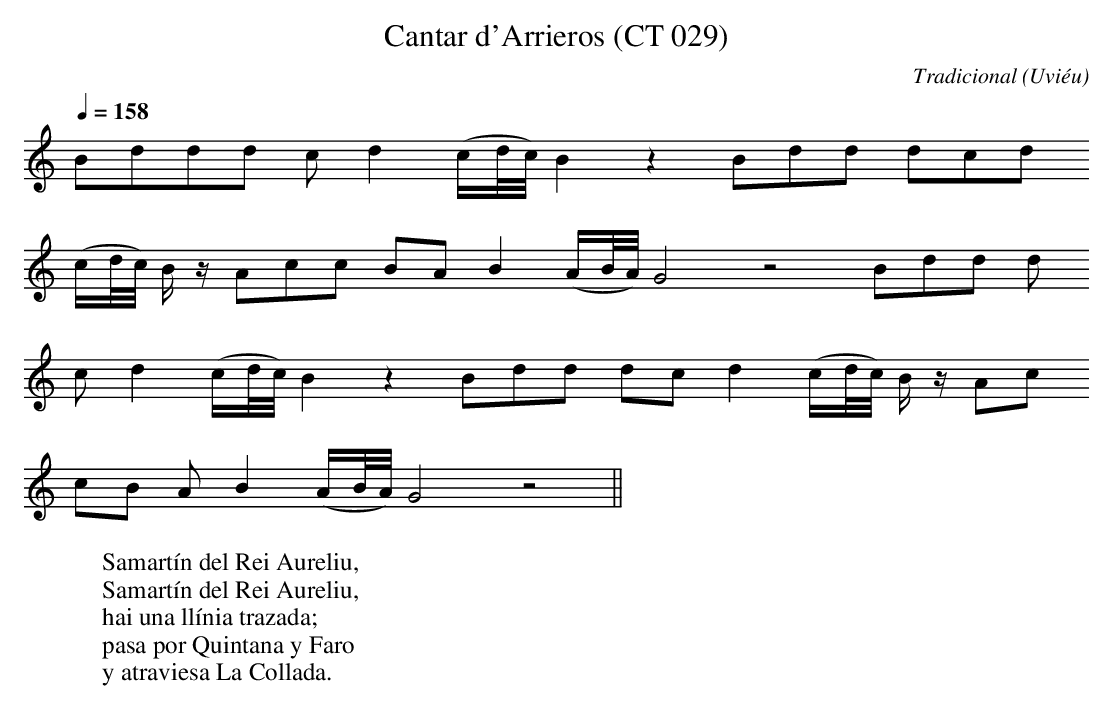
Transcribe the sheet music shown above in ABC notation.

X:1
T:Cantar d'Arrieros (CT 029)
C:Tradicional
O:Uviéu
M:Llibre
L:1/8
Q:1/4=158
K:C
Bddd cd2 (c/2d/4c/4) B2 z2 Bdd dcd
(c/2d/4c/4) B/2z/2 Acc BAB2 (A/2B/4A/4) G4 z4 Bdd d
cd2 (c/2d/4c/4) B2 z2 Bdd dcd2 (c/2d/4c/4) B/2z/2 Ac
cB AB2 (A/2B/4A/4) G4 z4||
W:Samartín del Rei Aureliu,
W:Samartín del Rei Aureliu,
W:hai una llínia trazada;
W:pasa por Quintana y Faro
W:y atraviesa La Collada.
W:
